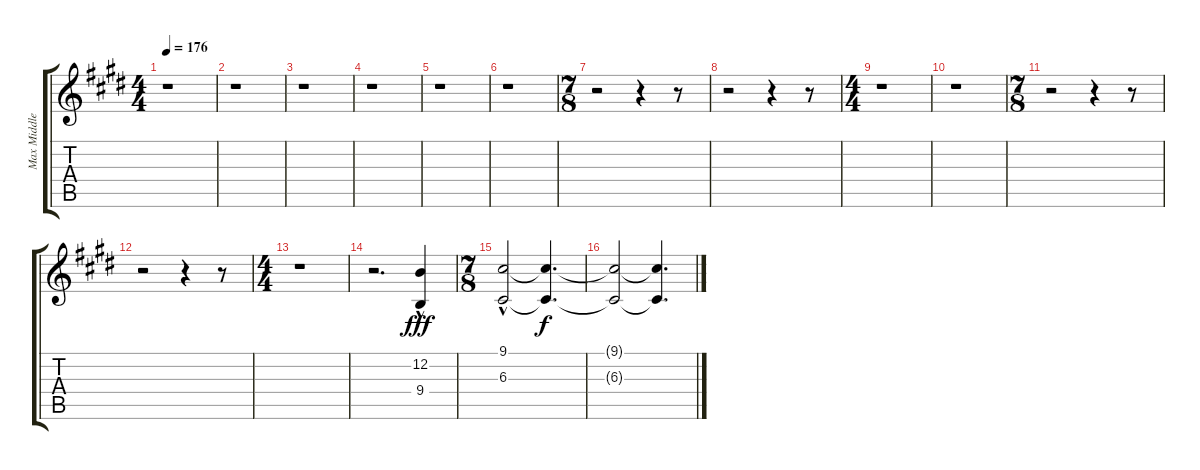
\track ("Max Middleton Electric Piano" "Max Middle") {instrument electricpiano1}
\staff {score tabs}
\tuning (E4 B3 G3 D3 A2 E2) {hide}
\ts (4 4)
\tempo 176
\clef g2
\ks e
r.1{dy fff} |
r.1 |
r.1 |
r.1 |
r.1 |
r.1 |
\ts (7 8)
r.2 r.4 r.8 |
r.2 r.4 r.8 |
\ts (4 4)
r.1 |
r.1 |
\ts (7 8)
r.2 r.4 r.8 |
r.2 r.4 r.8 |
\ts (4 4)
r.1 |
r.2{d} (12.2{hac} 9.4{hac}).4 |
\ts (7 8)
(9.1{hac} 6.3{hac}).2 (9.1{t} 6.3{t}).4{d dy f} |
(9.1{t} 6.3{t}).2 (9.1{t} 6.3{t}).4{d}
